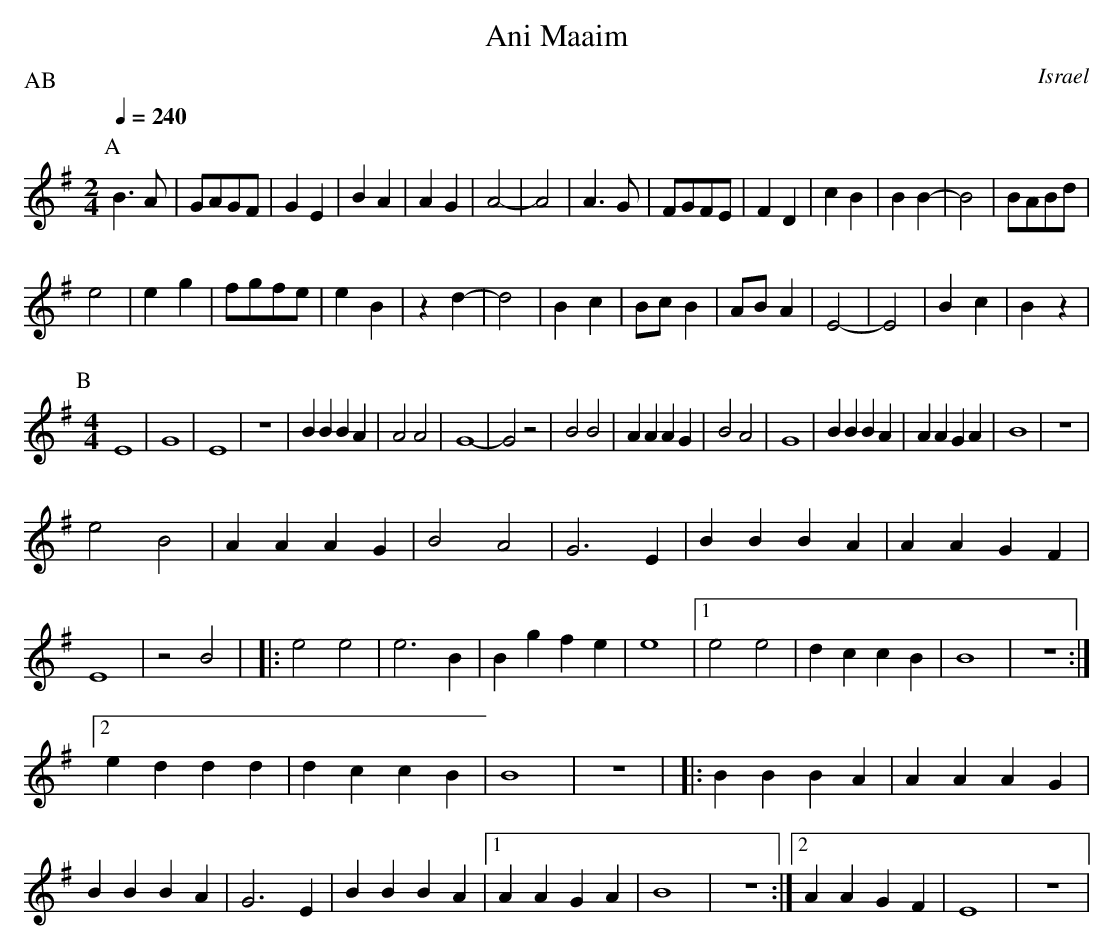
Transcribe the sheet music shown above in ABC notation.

X:1
T: Ani Maaim
O: Israel
M: 2/4
L: 1/8
Q: 1/4=240
P:AB
K: Em
P:A
!drum!\
  B3A    |GAGF | G2E2|B2A2|A2G2  |A4-   |A4   |\
  A3G    |FGFE | F2D2|c2B2|B2B2- |B4    |BABd |
  e4     |e2 g2|fgfe |e2B2|z2d2- |d4    |B2 c2|\
  Bc B2  |AB A2|E4-  |E4  |B2c2  |B2z2  |
P:B
L:1/4
M:4/4
  E4     |G4   |E4   |z4  |BBBA  |A2A2  |G4-  |G2z2|\
  B2B2   |AAAG |B2A2 |G4  |BBBA  |AAGA  |B4   |z4  |
  e2B2   |AAAG |B2A2 |G3E |BBBA  |AAGF  |E4   |z2B2|\
|:e2e2   |e3B  |Bgfe |e4  |[1e2e2|dccB  |B4   |z4  :|
  [2 eddd|dccB |B4   |z4  |\
|:BBBA   |AAAG |BBBA |G3E |BBBA  |[1AAGA|B4   |z4  :|\
  [2 AAGF|E4   |z4   |
